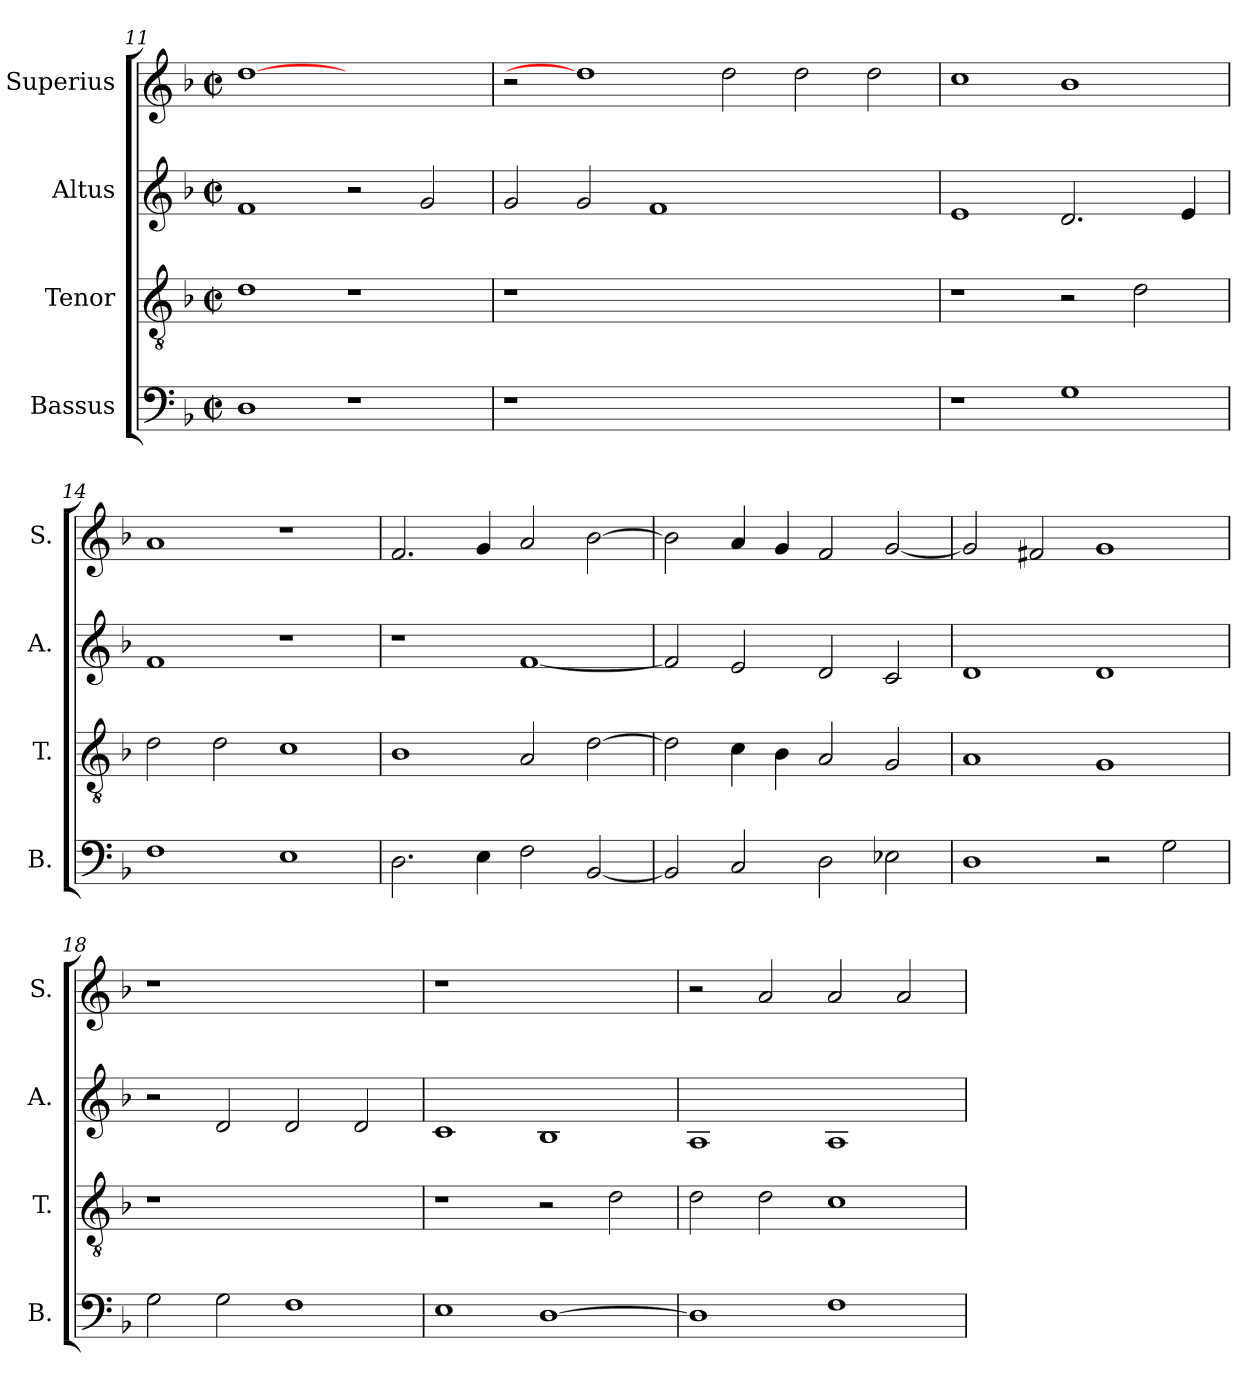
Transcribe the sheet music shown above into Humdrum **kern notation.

**kern	**kern	**kern	**kern
*part4	*part3	*part2	*part1
*staff4	*staff3	*staff2	*staff1
*I"Bassus	*I"Tenor	*I"Altus	*I"Superius
*I'B.	*I'T.	*I'A.	*I'S.
*clefF4	*clefGv2	*clefG2	*clefG2
*	*ITrd7c12	*	*
*k[b-]	*k[b-]	*k[b-]	*k[b-]
*F:	*F:	*F:	*F:
*M2/2	*M2/2	*M2/2	*M2/2
*met(c|)	*met(c|)	*met(c|)	*met(c|)
=11	=11	=11	=11
1Di	1Di	1fi	[1ddi
1r	1r	2r	1ryy
.	.	2gi/	.
=12	=12	=12	=12
!LO:N:vis=1	!LO:N:vis=1	!	!
1r	1r	2gi/	2r
.	.	2gi/	1ddi]
0ryy	0ryy	1fi	.
.	.	.	2ddi\
.	.	1ryy	2ddi\
.	.	.	2ddi\
!!LO:PB:g=z
=13	=13	=13	=13
1r	1r	1ei	1cci
1Gi	2r	2.di/	1b-i
.	2Di\	.	.
.	.	4ei/	.
=14	=14	=14	=14
1Fi	2Di\	1fi	1ai
.	2Di\	.	.
1Ei	1Ci	1r	1r
=15	=15	=15	=15
2.Di\	1BB-i	1r	2.fi/
4Ei\	.	.	4gi/
2Fi\	2AAi/	[<1fi	2ai/
[<2BB-i/	[>2Di\	.	[>2b-i\
=16	=16	=16	=16
2BB-i/]	2Di\]	2fi/]	2b-i\]
2Ci/	4Ci\	2ei/	4ai/
.	4BB-i\	.	4gi/
2Di\	2AAi/	2di/	2fi/
2E-Xi\	2GGi/	2ci/	[<2gi/
=17	=17	=17	=17
1Di	1AAi	1di	2gi/]
.	.	.	2f#Xi/
2r	1GGi	1di	1gi
2Gi\	.	.	.
!!LO:LB:g=z
=18	=18	=18	=18
!	!LO:N:vis=1	!	!LO:N:vis=1
2Gi\	1r	2r	1r
2Gi\	.	2di/	.
1Fi	1ryy	2di/	1ryy
.	.	2di/	.
=19	=19	=19	=19
!	!	!	!LO:N:vis=1
1Ei	1r	1ci	1r
[>1Di	2r	1B-i	1ryy
.	2Di\	.	.
=20	=20	=20	=20
1Di]	2Di\	1Ai	2r
.	2Di\	.	2ai/
1Fi	1Ci	1Ai	2ai/
.	.	.	2ai/
=	=	=	=
*-	*-	*-	*-
